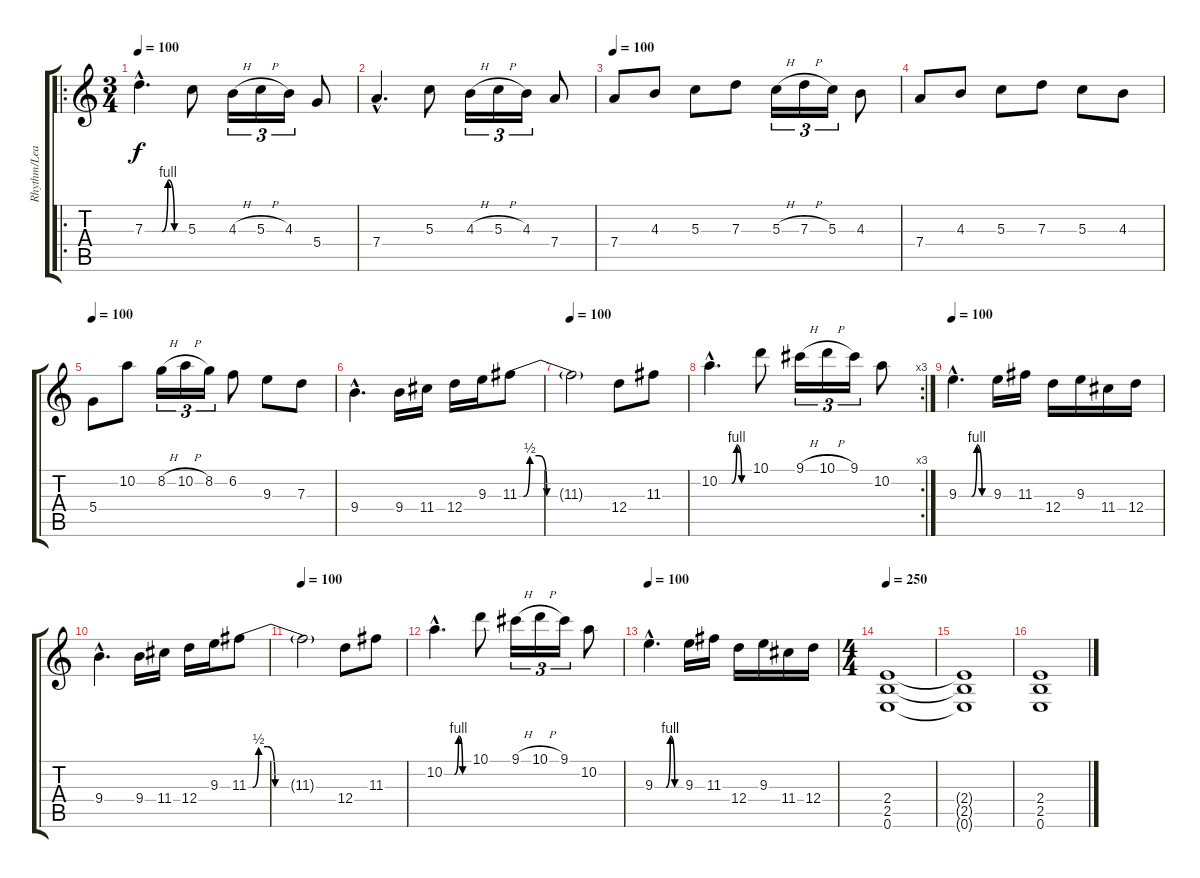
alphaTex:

\track ("Rhythm/Lead" "Rhythm/Lea") {instrument distortionguitar}
\staff {score tabs}
\tuning (E4 B3 G3 D3 A2 E2) {hide}
\ro
\ts (3 4)
\tempo 100
\clef g2
\ks c
7.3{be (custom 0 0 26 0 35 4 45 0 60 0) hac}.4{d dy f} 5.3.8 4.3{h}.16{tu (3 2)} 5.3{h}.16{tu (3 2)} 4.3.16{tu (3 2)} 5.4.8 |
7.4{hac}.4{d} 5.3.8 4.3{h}.16{tu (3 2)} 5.3{h}.16{tu (3 2)} 4.3.16{tu (3 2)} 7.4.8 |
\tempo 100
7.4.8 4.3.8 5.3.8 7.3.8 5.3{h}.16{tu (3 2)} 7.3{h}.16{tu (3 2)} 5.3.16{tu (3 2)} 4.3.8 |
7.4.8 4.3.8 5.3.8 7.3.8 5.3.8 4.3.8 |
\tempo 100
5.4.8 10.2.8 8.2{h}.16{tu (3 2)} 10.2{h}.16{tu (3 2)} 8.2.16{tu (3 2)} 6.2.8 9.3.8 7.3.8 |
9.4{hac}.4{d} 9.4.16 11.4.16 12.4.16 9.3.16 11.3{be (custom 0 0 3 0 7 2 13 2 18 0 60 0)}.8 |
\tempo 100
11.3{t}.2 12.4.8 11.3.8 |
\rc 3
10.2{be (custom 0 0 25 0 35 4 45 0 60 0) hac}.4{d} 10.1.8 9.1{h}.16{tu (3 2)} 10.1{h}.16{tu (3 2)} 9.1.16{tu (3 2)} 10.2.8 |
\tempo 100
9.3{be (custom 0 0 25 0 35 4 45 0 60 0) hac}.4{d instrument distortionguitar} 9.3.16 11.3.16 12.4.16 9.3.16 11.4.16 12.4.16 |
9.4{hac}.4{d} 9.4.16 11.4.16 12.4.16 9.3.16 11.3{be (custom 0 0 3 0 7 2 13 2 18 0 60 0)}.8 |
\tempo 100
11.3{t}.2 12.4.8 11.3.8 |
10.2{be (custom 0 0 25 0 35 4 45 0 60 0) hac}.4{d} 10.1.8 9.1{h}.16{tu (3 2)} 10.1{h}.16{tu (3 2)} 9.1.16{tu (3 2)} 10.2.8 |
\tempo 100
9.3{be (custom 0 0 25 0 35 4 45 0 60 0) hac}.4{d} 9.3.16 11.3.16 12.4.16 9.3.16 11.4.16 12.4.16 |
\ts (4 4)
\tempo 250
(2.4 2.5 0.6).1{instrument distortionguitar} |
(2.4{t} 2.5{t} 0.6{t}).1 |
(2.4 2.5 0.6).1
